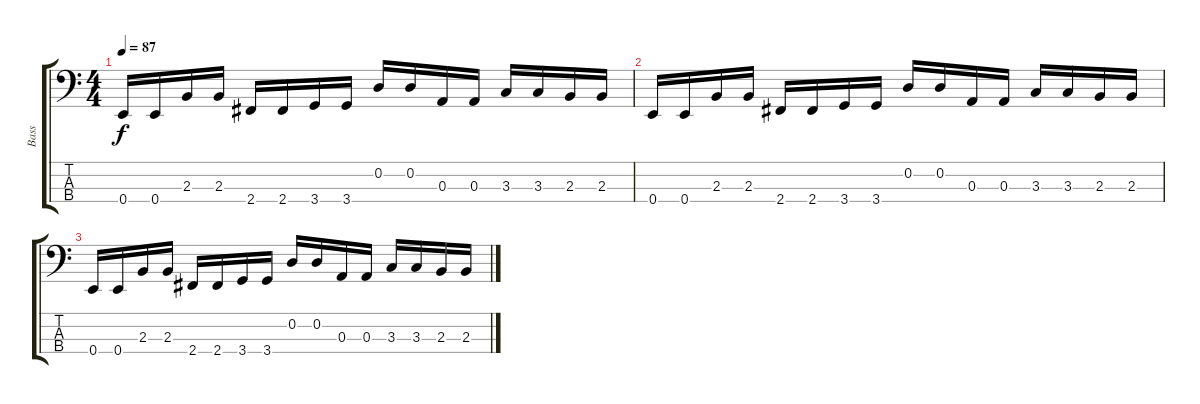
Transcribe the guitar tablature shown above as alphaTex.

\track ("Bass" "Bass") {instrument electricbasspick}
\staff {score tabs}
\tuning (G2 D2 A1 E1) {hide}
\ts (4 4)
\tempo 87
\clef f4
\ks c
0.4.16{dy f} 0.4.16 2.3.16 2.3.16 2.4.16 2.4.16 3.4.16 3.4.16 0.2.16 0.2.16 0.3.16 0.3.16 3.3.16 3.3.16 2.3.16 2.3.16 |
0.4.16 0.4.16 2.3.16 2.3.16 2.4.16 2.4.16 3.4.16 3.4.16 0.2.16 0.2.16 0.3.16 0.3.16 3.3.16 3.3.16 2.3.16 2.3.16 |
0.4.16 0.4.16 2.3.16 2.3.16 2.4.16 2.4.16 3.4.16 3.4.16 0.2.16 0.2.16 0.3.16 0.3.16 3.3.16 3.3.16 2.3.16 2.3.16
